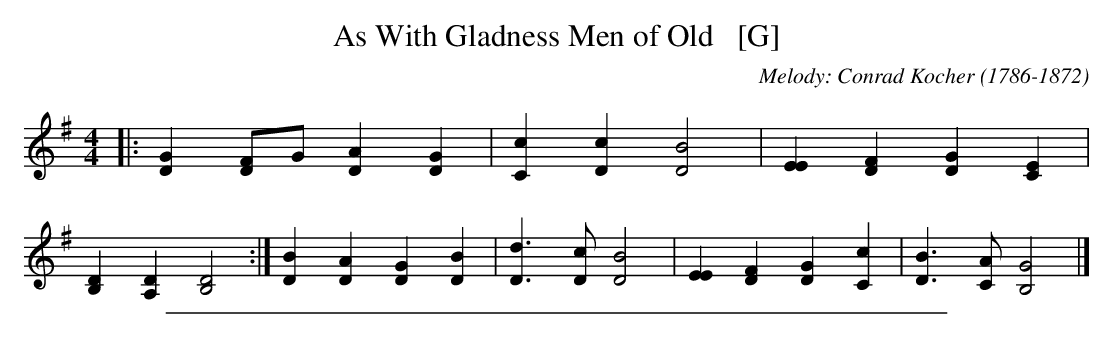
X:1
T: As With Gladness Men of Old   [G]
C: Melody: Conrad Kocher (1786-1872)
M: 4/4
L: 1/8
K: G
|: [G2D2][FD2]G [A2D2][G2D2] | [c2C2][c2D2] [B4D4] | [E2E2][F2D2] [G2D2][E2C2] | [D2B,2][D2A,2] [D4B,4] :|\
   [B2D2][A2D2] [G2D2][B2D2] | [d3D3][cD]   [B4D4] | [E2E2][F2D2] [G2D2][c2C2] | [B3D3][AC]     [G4B,4] |]
